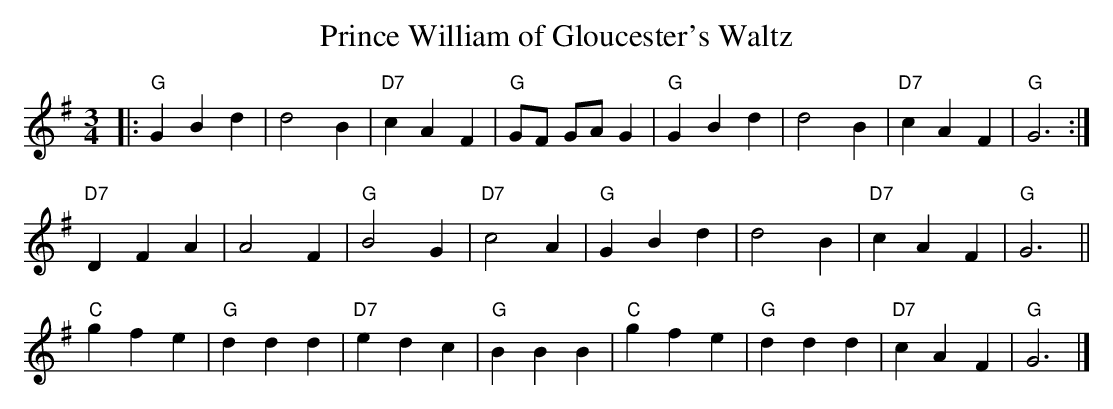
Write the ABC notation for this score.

X:1
T: Prince William of Gloucester's Waltz
M: 3/4
L: 1/8
K: G
|:\
"G"G2 B2 d2 | d4    B2 | "D7"c2 A2 F2 | "G"GF GA G2 |\
"G"G2 B2 d2 | d4    B2 | "D7"c2 A2 F2 | "G"G6 :|
"D7"D2 F2 A2 | A4    F2 | "G"B4    G2 | "D7"c4    A2 |\
"G"G2 B2 d2 | d4    B2 | "D7"c2 A2 F2 | "G"G6 ||
"C"g2 f2 e2 | "G"d2 d2 d2 | "D7"e2 d2 c2 | "G"B2 B2 B2 |\
"C"g2 f2 e2 | "G"d2 d2 d2 | "D7"c2 A2 F2 | "G"G6 |]
